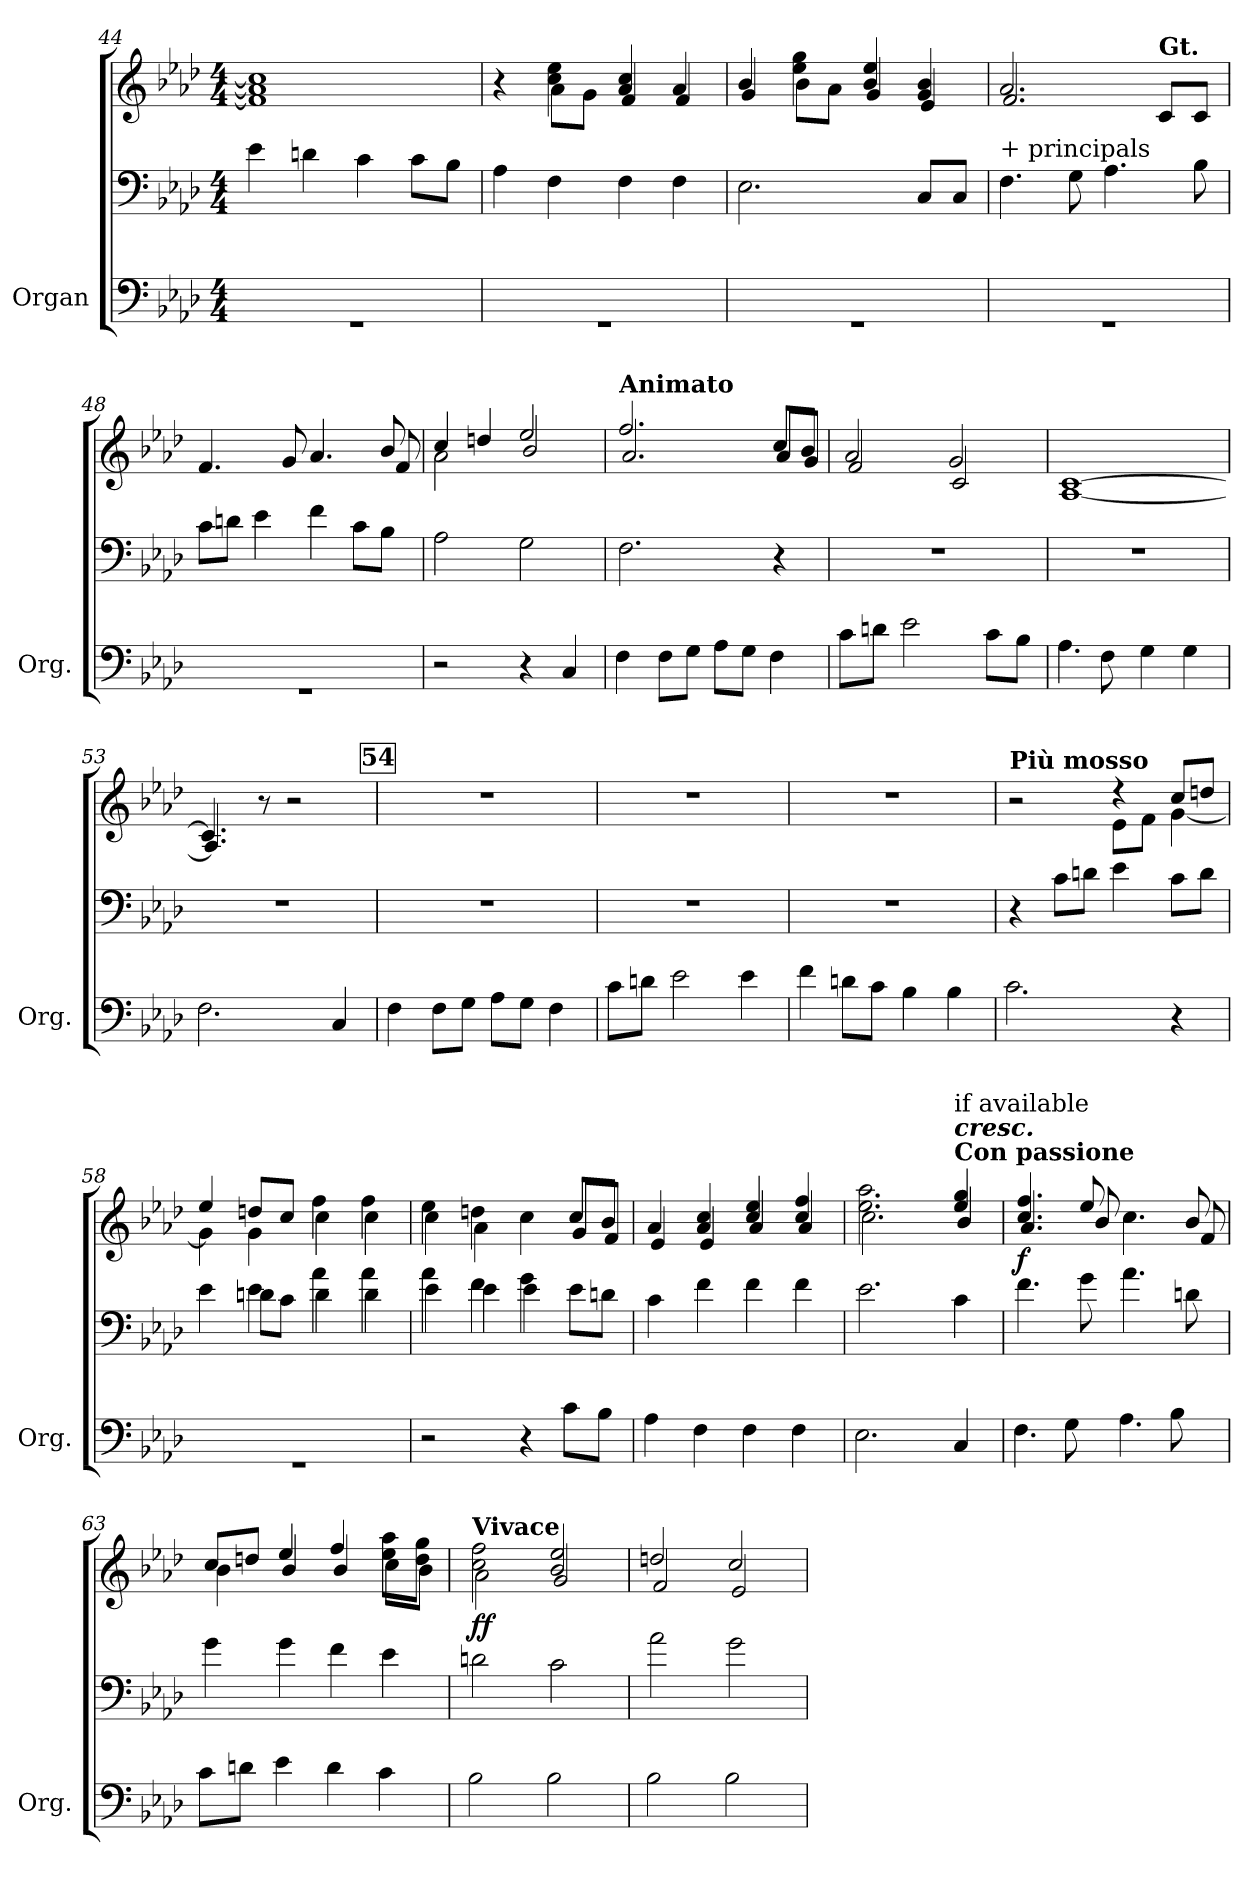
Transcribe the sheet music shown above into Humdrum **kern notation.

**kern	**kern	**kern	**dynam
*part1	*part1	*part1	*part1
*staff3	*staff2	*staff1	*staff1/2/3
*I"Organ	*	*	*
*I'Org.	*	*	*
*clefF4	*clefF4	*clefG2	*
*k[b-e-a-d-]	*k[b-e-a-d-]	*k[b-e-a-d-]	*
*M4/4	*M4/4	*M4/4	*
=44	=44	=44	=44
*^	*	*	*
1ryy	1r	4e-\	1f] 1a-] 1cc]	.
.	.	4dn\	.	.
.	.	4c\	.	.
.	.	8c\L	.	.
.	.	8B-\J	.	.
=45	=45	=45	=45	=45
*	*	*	*^	*
1ryy	1r	4A-\	4r	4ryy	.
.	.	4F\	4cc\ 4ee-\	8a-\L	.
.	.	.	.	8g\J	.
.	.	4F\	4a-/ 4cc/	4f/	.
.	.	4F\	4a-/	4f/	.
=46	=46	=46	=46	=46	=46
1ryy	1r	2.E-\	4b-/	4g/	.
.	.	.	4ee-\ 4gg\	8b-\L	.
.	.	.	.	8a-\J	.
.	.	.	4b-/ 4ee-/	4g/	.
.	.	8C/L	4g/ 4b-/	4e-/	.
.	.	8C/J	.	.	.
!!LO:PB:g=z	!!
=47	=47	=47	=47	=47	=47
!	!	!LO:TX:a:t=+ principals	!	!	!
1ryy	1r	4.F\	2.a-/	2.f/	.
.	.	8G\	.	.	.
.	.	4.A-\	.	.	.
!	!	!	!LO:TX:a:B:t=Gt.	!	!
.	.	.	8c/L	8c/Lyy	.
.	.	8B-\	8c/J	8c/Jyy	.
=48	=48	=48	=48	=48	=48
1ryy	1r	8c\L	4.f/	4.f/yy	.
.	.	8dn\J	.	.	.
.	.	4e-\	.	.	.
.	.	.	8g/	8g/yy	.
.	.	4f\	4.a-/	4.a-/yy	.
.	.	8c\L	.	.	.
.	.	8B-\J	8b-/	8f/	.
=49	=49	=49	=49	=49	=49
2ryy	2r	2A-\	4cc/	2a-\	.
.	.	.	4ddn/	.	.
4ryy	4r	2G\	2ee-/	2b-/	.
4CC/yy	4C/	.	.	.	.
=50	=50	=50	=50	=50	=50
!	!	!	!LO:TX:a:B:t=Animato	!	!
4FF/yy	4F\	2.F\	2.ff/	2.a-/	.
8FF/Lyy	8F\L	.	.	.	.
8GG/Jyy	8G\J	.	.	.	.
8AA-/Lyy	8A-\L	.	.	.	.
8GG/Jyy	8G\J	.	.	.	.
4FF/yy	4F\	4r	8cc/L	8a-/L	.
.	.	.	8b-/J	8g/J	.
=51	=51	=51	=51	=51	=51
8C/Lyy	8c\L	1r	2a-/	2f/	.
8Dn/Jyy	8dn\J	.	.	.	.
2E-\yy	2e-\	.	.	.	.
.	.	.	2g/	2c/	.
8C/Lyy	8c\L	.	.	.	.
8BB-/Jyy	8B-\J	.	.	.	.
!!LO:LB:g=z	!!
=52	=52	=52	=52	=52	=52
4.AA-/yy	4.A-\	1r	[1c	[1A-	.
8FF/yy	8F\	.	.	.	.
4GG/yy	4G\	.	.	.	.
4GG/yy	4G\	.	.	.	.
=53	=53	=53	=53	=53	=53
2.FF/yy	2.F\	1r	4.c/]	4.A-/]	.
.	.	.	8r	8ryy	.
.	.	.	2r	2ryy	.
4CC/yy	4C/	.	.	.	.
*	*	*	*v	*v	*
!!LO:REH:place=s1:a:B:fs=14:t=54
=54	=54	=54	=54	=54
4FF/yy	4F\	1r	1r	.
8FF/Lyy	8F\L	.	.	.
8GG/Jyy	8G\J	.	.	.
8AA-/Lyy	8A-\L	.	.	.
8GG/Jyy	8G\J	.	.	.
4FF/yy	4F\	.	.	.
=55	=55	=55	=55	=55
8C/Lyy	8c\L	1r	1r	.
8Dn/Jyy	8dn\J	.	.	.
2E-\yy	2e-\	.	.	.
4E-\yy	4e-\	.	.	.
=56	=56	=56	=56	=56
4F\yy	4f\	1r	1r	.
8Dn/Lyy	8dn\L	.	.	.
8C/Jyy	8c\J	.	.	.
4BB-/yy	4B-\	.	.	.
4BB-/yy	4B-\	.	.	.
!!LO:LB:g=z
=57	=57	=57	=57	=57
*	*	*	*^	*
!	!	!	!LO:TX:a:B:t=Più mosso	!	!
2.C/yy	2.c\	4r	2r	2ryy	.
.	.	8c\L	.	.	.
.	.	8dn\J	.	.	.
.	.	4e-\	4r	8e-\L	.
.	.	.	.	8f\J	.
4ryy	4r	8c\L	8cc/L	[4g\	.
.	.	8d\J	8ddn/J	.	.
=58	=58	=58	=58	=58	=58
*	*	*^	*	*	*
1ryy	1r	4e-\	4e-/yy	4ee-/	4g\]	.
.	.	4e-\	8dn\L	8ddn/L	4g\	.
.	.	.	8c\J	8cc/J	.	.
.	.	4a-\	4d\	4ff\	4cc\	.
.	.	4a-\	4d\	4ff\	4cc\	.
=59	=59	=59	=59	=59	=59	=59
2ryy	2r	4a-\	4e-\	4ee-\	4cc\	.
.	.	4f\	4e-\	4ddn\	4a-\	.
4ryy	4r	4g\	4e-\	4cc\	4cc\yy	.
8C/Lyy	8c\L	8e-\L	4ryy	8cc/L	8g/L	.
8BB-/Jyy	8B-\J	8dn\J	.	8b-/J	8f/J	.
*	*	*v	*v	*	*	*
=60	=60	=60	=60	=60	=60
4AA-/yy	4A-\	4c\	4a-/	4e-/	.
4FF/yy	4F\	4f\	4a-/ 4cc/	4e-/	.
4FF/yy	4F\	4f\	4cc/ 4ee-/	4a-/	.
4FF/yy	4F\	4f\	4cc/ 4ff/	4a-/	.
!!LO:LB:g=z	!!
=61	=61	=61	=61	=61	=61
2.EE-/yy	2.E-\	2.e-\	2.ee-\ 2.aa-\	2.cc\	.
!	!	!	!LO:TX:a:B:t=Con passione	!	!
!	!	!	!LO:TX:a:Bi:t=cresc.	!	!
!	!	!	!LO:TX:a:t=if available	!	!
4CC/yy	4C/	4c\	4ee-/ 4gg/	4b-/	.
=62	=62	=62	=62	=62	=62
!	!	!	!	!	!LO:DY:b
4.FF/yy	4.F\	4.f\	4.cc/ 4.ff/	4.a-/	f
8GG/yy	8G\	8g\	8ee-/	8b-/	.
4.AA-/yy	4.A-\	4.a-\	4.cc\	4.cc\yy	.
8BB-/yy	8B-\	8dn\	8b-/	8f/	.
=63	=63	=63	=63	=63	=63
8C/Lyy	8c\L	4g\	8cc/L	4b-\	.
8Dn/Jyy	8dn\J	.	8ddn/J	.	.
4E-\yy	4e-\	4g\	4ee-/	4b-/	.
4D\yy	4d\	4f\	4ff/	4b-/	.
4C/yy	4c\	4e-\	8ee-\ 8aa-\L	8cc\L	.
.	.	.	8dd\ 8gg\J	8b-\J	.
=64	=64	=64	=64	=64	=64
!	!	!	!LO:TX:a:B:t=Vivace	!	!
!	!	!	!	!	!LO:DY:b
2BB-/yy	2B-\	2dn\	2cc\ 2ff\	2a-\	ff
2BB-/yy	2B-\	2c\	2b-/ 2ee-/	2g/	.
=65	=65	=65	=65	=65	=65
2BB-/yy	2B-\	2a-\	2ddn/	2f/	.
2BB-/yy	2B-\	2g\	2cc/	2e-/	.
*v	*v	*	*v	*v	*
=	=	=	=
*-	*-	*-	*-
